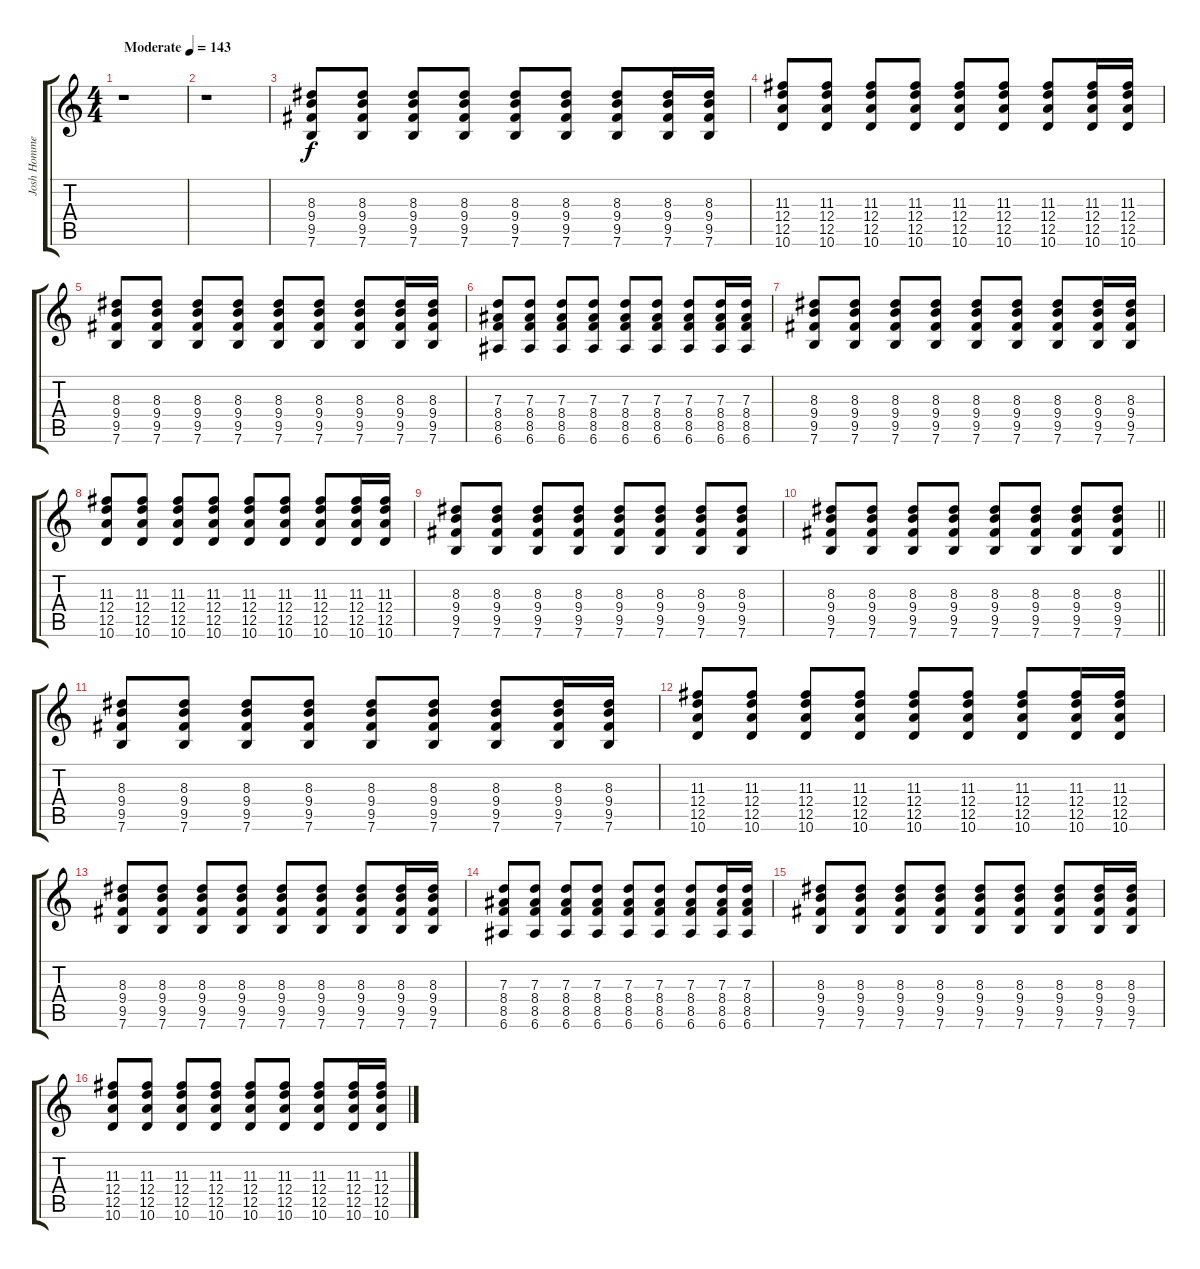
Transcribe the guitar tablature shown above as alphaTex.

\track ("Josh Homme" "Josh Homme") {instrument overdrivenguitar}
\staff {score tabs}
\tuning (E4 B3 G3 D3 A2 E2) {hide}
\ts (4 4)
\tempo (143 "Moderate")
\clef g2
\ks c
r.1{dy f instrument overdrivenguitar} |
r.1 |
(8.3 9.4 9.5 7.6).8 (8.3 9.4 9.5 7.6).8 (8.3 9.4 9.5 7.6).8 (8.3 9.4 9.5 7.6).8 (8.3 9.4 9.5 7.6).8 (8.3 9.4 9.5 7.6).8 (8.3 9.4 9.5 7.6).8 (8.3 9.4 9.5 7.6).16 (8.3 9.4 9.5 7.6).16 |
(11.3 12.4 12.5 10.6).8 (11.3 12.4 12.5 10.6).8 (11.3 12.4 12.5 10.6).8 (11.3 12.4 12.5 10.6).8 (11.3 12.4 12.5 10.6).8 (11.3 12.4 12.5 10.6).8 (11.3 12.4 12.5 10.6).8 (11.3 12.4 12.5 10.6).16 (11.3 12.4 12.5 10.6).16 |
(8.3 9.4 9.5 7.6).8 (8.3 9.4 9.5 7.6).8 (8.3 9.4 9.5 7.6).8 (8.3 9.4 9.5 7.6).8 (8.3 9.4 9.5 7.6).8 (8.3 9.4 9.5 7.6).8 (8.3 9.4 9.5 7.6).8 (8.3 9.4 9.5 7.6).16 (8.3 9.4 9.5 7.6).16 |
(7.3 8.4 8.5 6.6).8 (7.3 8.4 8.5 6.6).8 (7.3 8.4 8.5 6.6).8 (7.3 8.4 8.5 6.6).8 (7.3 8.4 8.5 6.6).8 (7.3 8.4 8.5 6.6).8 (7.3 8.4 8.5 6.6).8 (7.3 8.4 8.5 6.6).16 (7.3 8.4 8.5 6.6).16 |
(8.3 9.4 9.5 7.6).8 (8.3 9.4 9.5 7.6).8 (8.3 9.4 9.5 7.6).8 (8.3 9.4 9.5 7.6).8 (8.3 9.4 9.5 7.6).8 (8.3 9.4 9.5 7.6).8 (8.3 9.4 9.5 7.6).8 (8.3 9.4 9.5 7.6).16 (8.3 9.4 9.5 7.6).16 |
(11.3 12.4 12.5 10.6).8 (11.3 12.4 12.5 10.6).8 (11.3 12.4 12.5 10.6).8 (11.3 12.4 12.5 10.6).8 (11.3 12.4 12.5 10.6).8 (11.3 12.4 12.5 10.6).8 (11.3 12.4 12.5 10.6).8 (11.3 12.4 12.5 10.6).16 (11.3 12.4 12.5 10.6).16 |
(8.3 9.4 9.5 7.6).8 (8.3 9.4 9.5 7.6).8 (8.3 9.4 9.5 7.6).8 (8.3 9.4 9.5 7.6).8 (8.3 9.4 9.5 7.6).8 (8.3 9.4 9.5 7.6).8 (8.3 9.4 9.5 7.6).8 (8.3 9.4 9.5 7.6).8 |
\barLineRight lightlight
(8.3 9.4 9.5 7.6).8 (8.3 9.4 9.5 7.6).8 (8.3 9.4 9.5 7.6).8 (8.3 9.4 9.5 7.6).8 (8.3 9.4 9.5 7.6).8 (8.3 9.4 9.5 7.6).8 (8.3 9.4 9.5 7.6).8 (8.3 9.4 9.5 7.6).8 |
(8.3 9.4 9.5 7.6).8 (8.3 9.4 9.5 7.6).8 (8.3 9.4 9.5 7.6).8 (8.3 9.4 9.5 7.6).8 (8.3 9.4 9.5 7.6).8 (8.3 9.4 9.5 7.6).8 (8.3 9.4 9.5 7.6).8 (8.3 9.4 9.5 7.6).16 (8.3 9.4 9.5 7.6).16 |
(11.3 12.4 12.5 10.6).8 (11.3 12.4 12.5 10.6).8 (11.3 12.4 12.5 10.6).8 (11.3 12.4 12.5 10.6).8 (11.3 12.4 12.5 10.6).8 (11.3 12.4 12.5 10.6).8 (11.3 12.4 12.5 10.6).8 (11.3 12.4 12.5 10.6).16 (11.3 12.4 12.5 10.6).16 |
(8.3 9.4 9.5 7.6).8 (8.3 9.4 9.5 7.6).8 (8.3 9.4 9.5 7.6).8 (8.3 9.4 9.5 7.6).8 (8.3 9.4 9.5 7.6).8 (8.3 9.4 9.5 7.6).8 (8.3 9.4 9.5 7.6).8 (8.3 9.4 9.5 7.6).16 (8.3 9.4 9.5 7.6).16 |
(7.3 8.4 8.5 6.6).8 (7.3 8.4 8.5 6.6).8 (7.3 8.4 8.5 6.6).8 (7.3 8.4 8.5 6.6).8 (7.3 8.4 8.5 6.6).8 (7.3 8.4 8.5 6.6).8 (7.3 8.4 8.5 6.6).8 (7.3 8.4 8.5 6.6).16 (7.3 8.4 8.5 6.6).16 |
(8.3 9.4 9.5 7.6).8 (8.3 9.4 9.5 7.6).8 (8.3 9.4 9.5 7.6).8 (8.3 9.4 9.5 7.6).8 (8.3 9.4 9.5 7.6).8 (8.3 9.4 9.5 7.6).8 (8.3 9.4 9.5 7.6).8 (8.3 9.4 9.5 7.6).16 (8.3 9.4 9.5 7.6).16 |
(11.3 12.4 12.5 10.6).8 (11.3 12.4 12.5 10.6).8 (11.3 12.4 12.5 10.6).8 (11.3 12.4 12.5 10.6).8 (11.3 12.4 12.5 10.6).8 (11.3 12.4 12.5 10.6).8 (11.3 12.4 12.5 10.6).8 (11.3 12.4 12.5 10.6).16 (11.3 12.4 12.5 10.6).16
